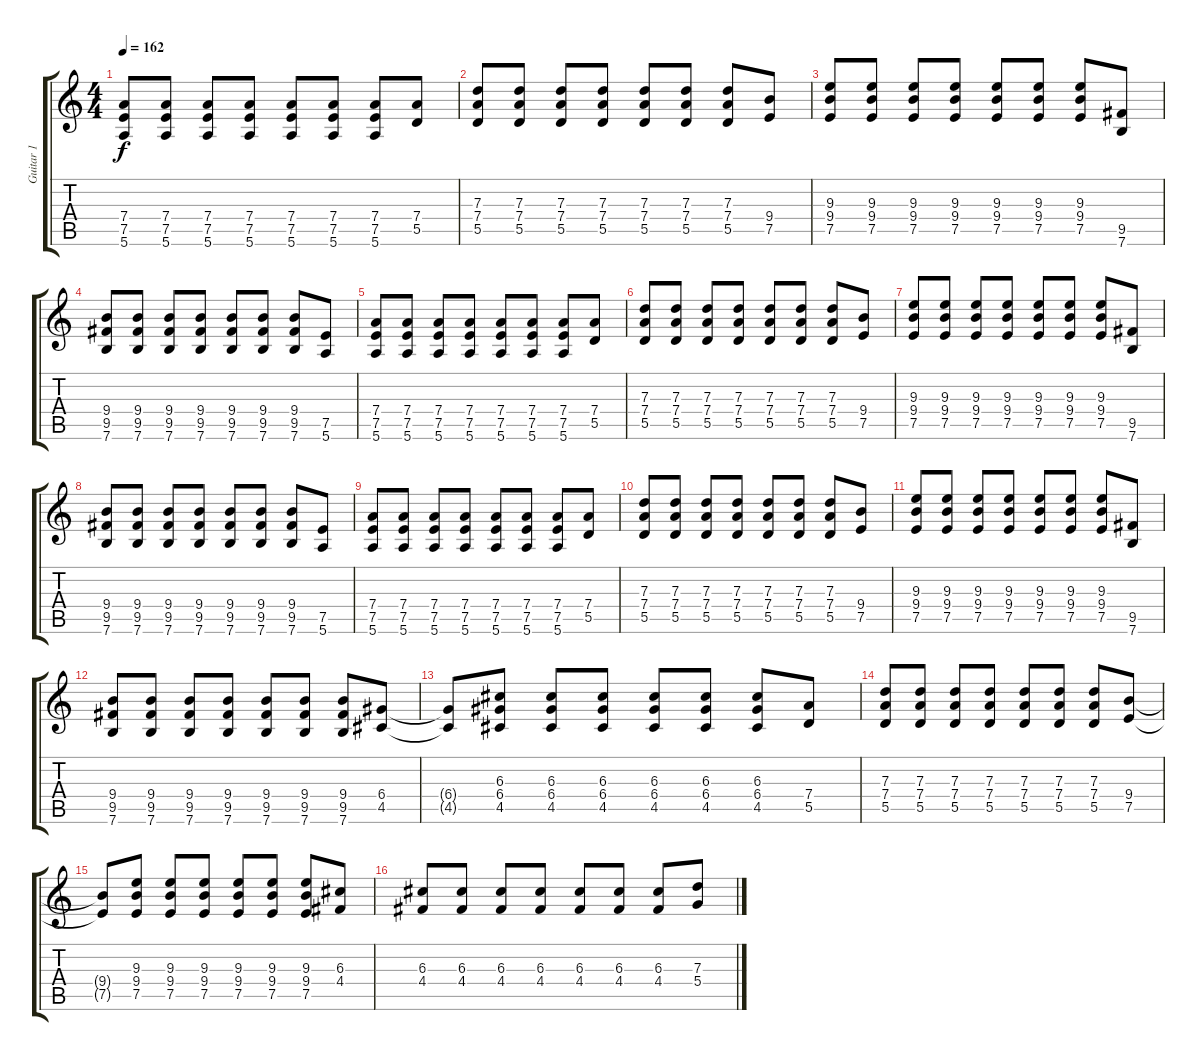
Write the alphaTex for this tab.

\track ("Guitar 1" "Guitar 1") {instrument distortionguitar}
\staff {score tabs}
\tuning (E4 B3 G3 D3 A2 E2) {hide}
\ts (4 4)
\tempo 162
\clef g2
\ks c
(7.4 7.5 5.6).8{dy f} (7.4 7.5 5.6).8 (7.4 7.5 5.6).8 (7.4 7.5 5.6).8 (7.4 7.5 5.6).8 (7.4 7.5 5.6).8 (7.4 7.5 5.6).8 (7.4 5.5).8 |
(7.3 7.4 5.5).8 (7.3 7.4 5.5).8 (7.3 7.4 5.5).8 (7.3 7.4 5.5).8 (7.3 7.4 5.5).8 (7.3 7.4 5.5).8 (7.3 7.4 5.5).8 (9.4 7.5).8 |
(9.3 9.4 7.5).8 (9.3 9.4 7.5).8 (9.3 9.4 7.5).8 (9.3 9.4 7.5).8 (9.3 9.4 7.5).8 (9.3 9.4 7.5).8 (9.3 9.4 7.5).8 (9.5 7.6).8 |
(9.4 9.5 7.6).8 (9.4 9.5 7.6).8 (9.4 9.5 7.6).8 (9.4 9.5 7.6).8 (9.4 9.5 7.6).8 (9.4 9.5 7.6).8 (9.4 9.5 7.6).8 (7.5 5.6).8 |
(7.4 7.5 5.6).8 (7.4 7.5 5.6).8 (7.4 7.5 5.6).8 (7.4 7.5 5.6).8 (7.4 7.5 5.6).8 (7.4 7.5 5.6).8 (7.4 7.5 5.6).8 (7.4 5.5).8 |
(7.3 7.4 5.5).8 (7.3 7.4 5.5).8 (7.3 7.4 5.5).8 (7.3 7.4 5.5).8 (7.3 7.4 5.5).8 (7.3 7.4 5.5).8 (7.3 7.4 5.5).8 (9.4 7.5).8 |
(9.3 9.4 7.5).8 (9.3 9.4 7.5).8 (9.3 9.4 7.5).8 (9.3 9.4 7.5).8 (9.3 9.4 7.5).8 (9.3 9.4 7.5).8 (9.3 9.4 7.5).8 (9.5 7.6).8 |
(9.4 9.5 7.6).8 (9.4 9.5 7.6).8 (9.4 9.5 7.6).8 (9.4 9.5 7.6).8 (9.4 9.5 7.6).8 (9.4 9.5 7.6).8 (9.4 9.5 7.6).8 (7.5 5.6).8 |
(7.4 7.5 5.6).8 (7.4 7.5 5.6).8 (7.4 7.5 5.6).8 (7.4 7.5 5.6).8 (7.4 7.5 5.6).8 (7.4 7.5 5.6).8 (7.4 7.5 5.6).8 (7.4 5.5).8 |
(7.3 7.4 5.5).8 (7.3 7.4 5.5).8 (7.3 7.4 5.5).8 (7.3 7.4 5.5).8 (7.3 7.4 5.5).8 (7.3 7.4 5.5).8 (7.3 7.4 5.5).8 (9.4 7.5).8 |
(9.3 9.4 7.5).8 (9.3 9.4 7.5).8 (9.3 9.4 7.5).8 (9.3 9.4 7.5).8 (9.3 9.4 7.5).8 (9.3 9.4 7.5).8 (9.3 9.4 7.5).8 (9.5 7.6).8 |
(9.4 9.5 7.6).8 (9.4 9.5 7.6).8 (9.4 9.5 7.6).8 (9.4 9.5 7.6).8 (9.4 9.5 7.6).8 (9.4 9.5 7.6).8 (9.4 9.5 7.6).8 (6.4 4.5).8 |
(6.4{t} 4.5{t}).8 (6.3 6.4 4.5).8 (6.3 6.4 4.5).8 (6.3 6.4 4.5).8 (6.3 6.4 4.5).8 (6.3 6.4 4.5).8 (6.3 6.4 4.5).8 (7.4 5.5).8 |
(7.3 7.4 5.5).8 (7.3 7.4 5.5).8 (7.3 7.4 5.5).8 (7.3 7.4 5.5).8 (7.3 7.4 5.5).8 (7.3 7.4 5.5).8 (7.3 7.4 5.5).8 (9.4 7.5).8 |
(9.4{t} 7.5{t}).8 (9.3 9.4 7.5).8 (9.3 9.4 7.5).8 (9.3 9.4 7.5).8 (9.3 9.4 7.5).8 (9.3 9.4 7.5).8 (9.3 9.4 7.5).8 (6.3 4.4).8 |
(6.3 4.4).8 (6.3 4.4).8 (6.3 4.4).8 (6.3 4.4).8 (6.3 4.4).8 (6.3 4.4).8 (6.3 4.4).8 (7.3 5.4).8
